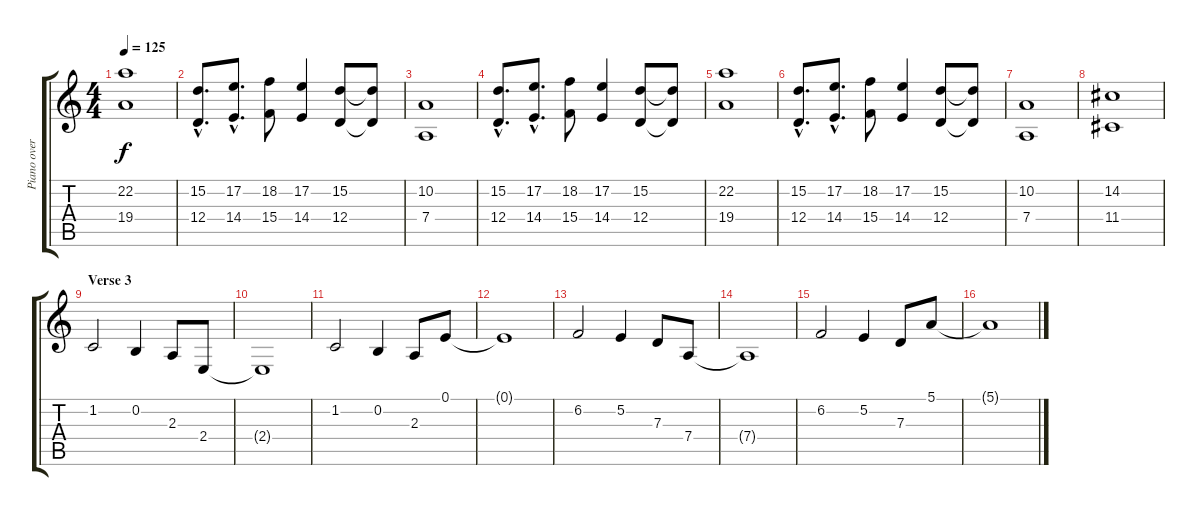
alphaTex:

\track ("Piano overdub" "Piano over") {instrument reedorgan}
\staff {score tabs}
\tuning (E4 B3 G3 D3 A2 E2) {hide}
\ts (4 4)
\tempo 125
\clef g2
\ks c
(22.2 19.4).1{dy f} |
(15.2{hac} 12.4{hac}).8{d} (17.2{hac} 14.4{hac}).8{d} (18.2 15.4).8 (17.2 14.4).4 (15.2 12.4).8 (15.2{t} 12.4{t}).8 |
(10.2 7.4).1 |
(15.2{hac} 12.4{hac}).8{d} (17.2{hac} 14.4{hac}).8{d} (18.2 15.4).8 (17.2 14.4).4 (15.2 12.4).8 (15.2{t} 12.4{t}).8 |
(22.2 19.4).1 |
(15.2{hac} 12.4{hac}).8{d} (17.2{hac} 14.4{hac}).8{d} (18.2 15.4).8 (17.2 14.4).4 (15.2 12.4).8 (15.2{t} 12.4{t}).8 |
(10.2 7.4).1 |
(14.2 11.4).1 |
\section ("" "Verse 3")
1.2.2 0.2.4 2.3.8 2.4.8 |
2.4{t}.1 |
1.2.2 0.2.4 2.3.8 0.1.8 |
0.1{t}.1 |
6.2.2 5.2.4 7.3.8 7.4.8 |
7.4{t}.1 |
6.2.2 5.2.4 7.3.8 5.1.8 |
5.1{t}.1
